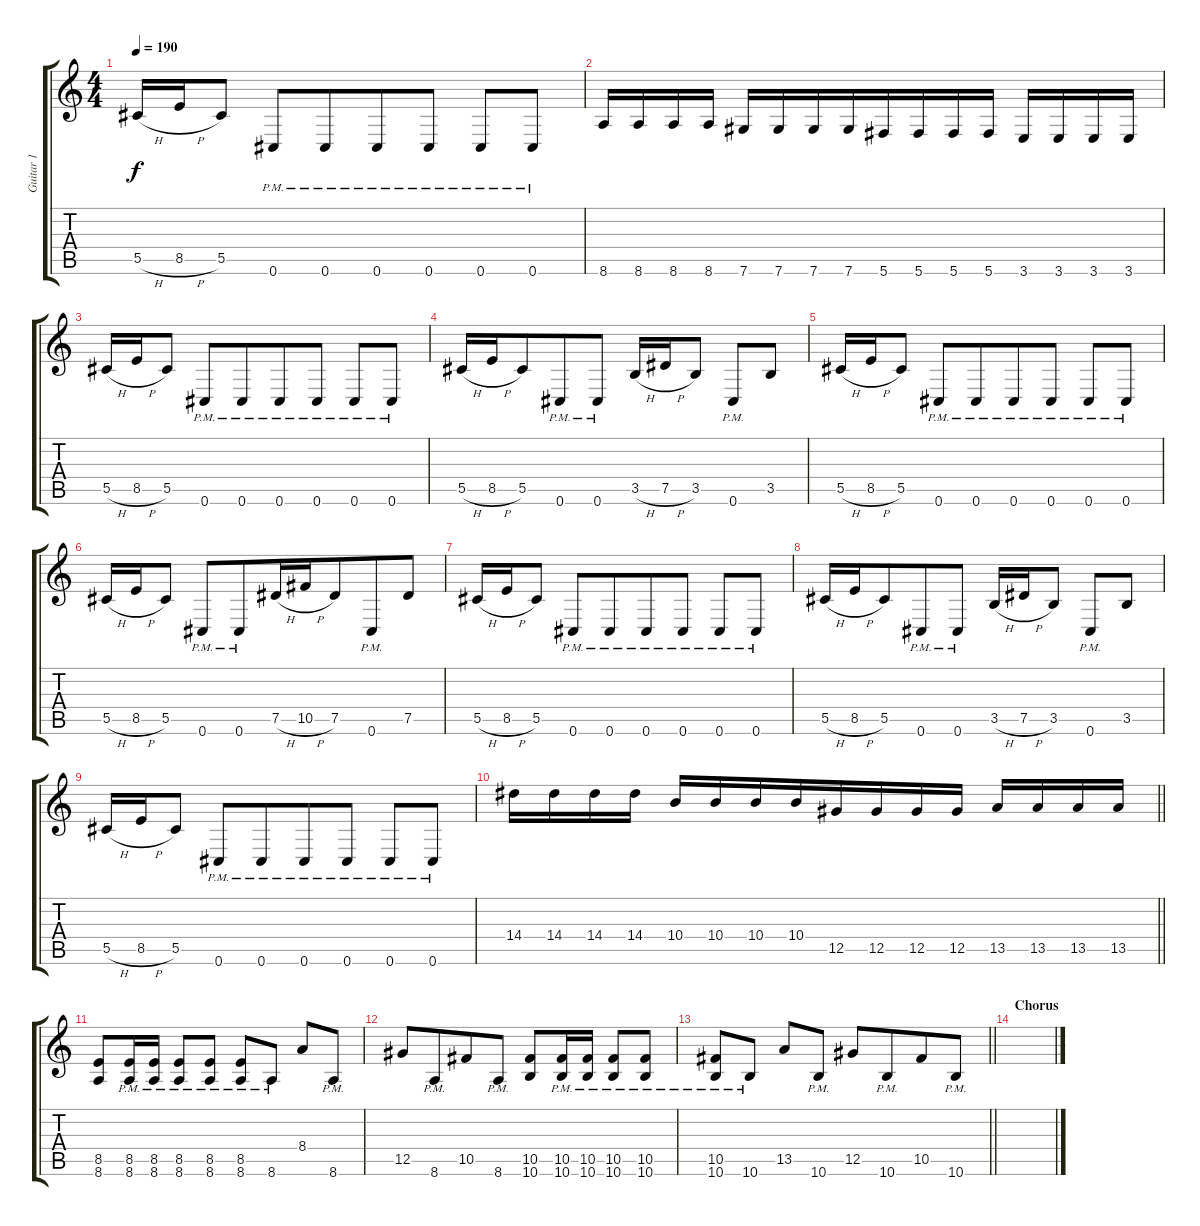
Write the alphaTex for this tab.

\track ("Guitar 1" "Guitar 1") {instrument distortionguitar}
\staff {score tabs}
\tuning (Eb4 Bb3 Gb3 Db3 Ab2 Db2) {hide}
\ts (4 4)
\tempo 190
\clef g2
\ks c
5.5{h}.16{dy f} 8.5{h}.16{beam merge} 5.5.8 0.6{pm}.8 0.6{pm}.8{beam merge} 0.6{pm}.8 0.6{pm}.8 0.6{pm}.8{beam merge} 0.6{pm}.8 |
8.6.16 8.6.16{beam merge} 8.6.16 8.6.16 7.6.16{beam merge} 7.6.16 7.6.16 7.6.16{beam merge} 5.6.16 5.6.16{beam merge} 5.6.16{beam merge} 5.6.16 3.6.16 3.6.16 3.6.16{beam merge} 3.6.16 |
5.5{h}.16 8.5{h}.16{beam merge} 5.5.8 0.6{pm}.8 0.6{pm}.8{beam merge} 0.6{pm}.8 0.6{pm}.8 0.6{pm}.8{beam merge} 0.6{pm}.8 |
5.5{h}.16 8.5{h}.16{beam merge} 5.5.8{beam merge} 0.6{pm}.8{beam merge} 0.6{pm}.8 3.5{h}.16 7.5{h}.16 3.5.8 0.6{pm}.8 3.5.8 |
5.5{h}.16 8.5{h}.16{beam merge} 5.5.8 0.6{pm}.8 0.6{pm}.8{beam merge} 0.6{pm}.8 0.6{pm}.8 0.6{pm}.8{beam merge} 0.6{pm}.8 |
5.5{h}.16 8.5{h}.16{beam merge} 5.5.8 0.6{pm}.8 0.6{pm}.8{beam merge} 7.5{h}.16 10.5{h}.16 7.5.8{beam merge} 0.6{pm}.8 7.5.8 |
5.5{h}.16 8.5{h}.16{beam merge} 5.5.8 0.6{pm}.8 0.6{pm}.8{beam merge} 0.6{pm}.8 0.6{pm}.8 0.6{pm}.8{beam merge} 0.6{pm}.8 |
5.5{h}.16 8.5{h}.16{beam merge} 5.5.8{beam merge} 0.6{pm}.8{beam merge} 0.6{pm}.8 3.5{h}.16 7.5{h}.16 3.5.8 0.6{pm}.8 3.5.8 |
5.5{h}.16 8.5{h}.16{beam merge} 5.5.8 0.6{pm}.8 0.6{pm}.8{beam merge} 0.6{pm}.8 0.6{pm}.8 0.6{pm}.8{beam merge} 0.6{pm}.8 |
\barLineRight lightlight
14.4.16 14.4.16{beam merge} 14.4.16 14.4.16 10.4.16{beam merge} 10.4.16 10.4.16 10.4.16{beam merge} 12.5.16 12.5.16{beam merge} 12.5.16{beam merge} 12.5.16 13.5.16 13.5.16 13.5.16{beam merge} 13.5.16 |
\section ("" "")
(8.5 8.6).8 (8.5{pm} 8.6{pm}).16 (8.5{pm} 8.6{pm}).16 (8.5{pm} 8.6{pm}).8 (8.5{pm} 8.6{pm}).8 (8.5{pm} 8.6{pm}).8{beam merge} 8.6{pm}.8 8.4.8 8.6{pm}.8 |
12.5.8{beam merge} 8.6{pm}.8{beam merge} 10.5.8 8.6{pm}.8 (10.5 10.6).8{beam merge} (10.5{pm} 10.6{pm}).16{beam merge} (10.5{pm} 10.6{pm}).16 (10.5{pm} 10.6{pm}).8{beam merge} (10.5{pm} 10.6{pm}).8 |
\barLineRight lightlight
(10.5{pm} 10.6{pm}).8 10.6{pm}.8 13.5.8 10.6{pm}.8 12.5.8 10.6{pm}.8{beam merge} 10.5.8 10.6{pm}.8 |
\section ("" "Chorus")
